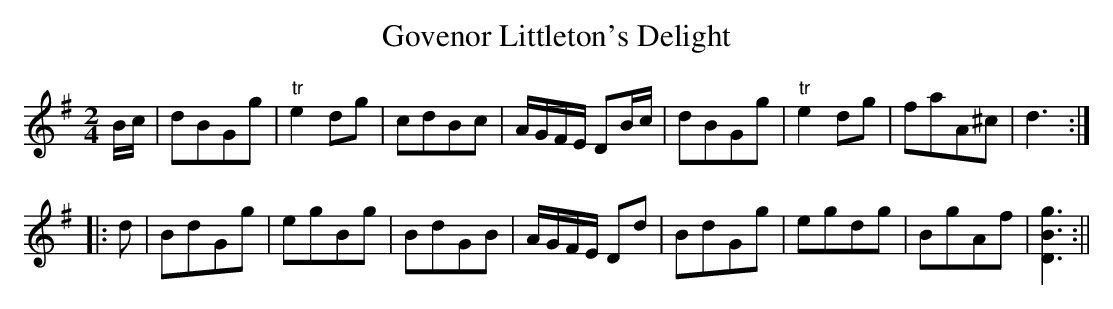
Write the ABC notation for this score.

X:1
T:Govenor Littleton's Delight
M:2/4
L:1/8
K:G
B/c/|dBGg|"tr"e2 dg|cdBc|A/G/F/E/ DB/c/|dBGg|"tr"e2 dg|faA^c|d3:|
|:d|BdGg|egBg|BdGB|A/G/F/E/ Dd|BdGg|egdg|BgAf|[D3B3g3]:||
